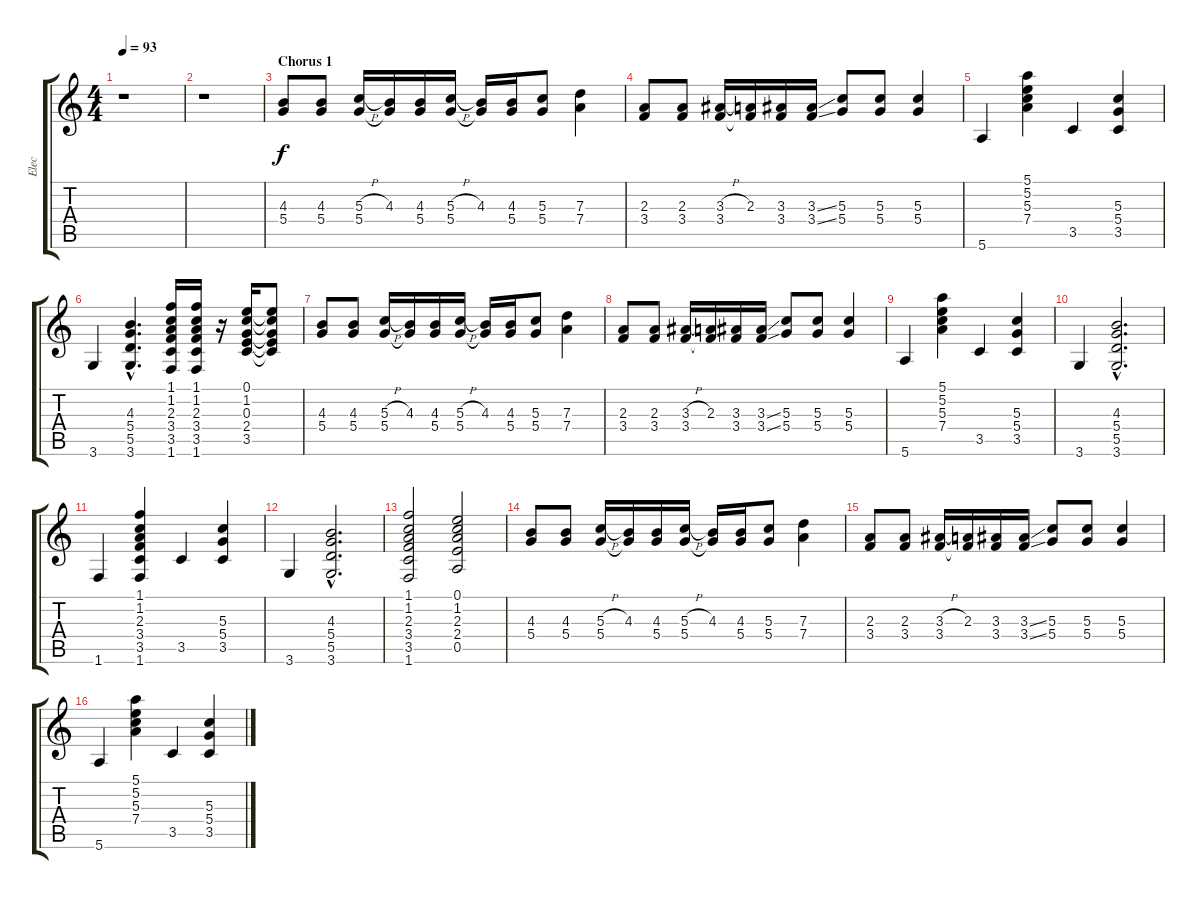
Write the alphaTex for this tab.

\track ("Elec" "Elec") {instrument overdrivenguitar}
\staff {score tabs}
\tuning (E4 B3 G3 D3 A2 E2) {hide}
\ts (4 4)
\tempo 93
\clef g2
\ks c
r.1{dy f} |
r.1 |
\section ("" "Chorus 1")
(4.3 5.4).8 (4.3 5.4).8 (5.3{h} 5.4).16 (4.3 5.4{t}).16 (4.3 5.4).16 (5.3{h} 5.4).16 (4.3 5.4{t}).16 (4.3 5.4).16 (5.3 5.4).8 (7.3 7.4).4 |
(2.3 3.4).8 (2.3 3.4).8 (3.3{h} 3.4).16 (2.3 3.4{t}).16 (3.3 3.4).16 (3.3{ss} 3.4{ss}).16 (5.3 5.4).8 (5.3 5.4).8 (5.3 5.4).4 |
5.6.4 (5.1 5.2 5.3 7.4).4 3.5.4 (5.3 5.4 3.5).4 |
3.6.4 (4.3{hac} 5.4{hac} 5.5{hac} 3.6{hac}).4{d} (1.1 1.2 2.3 3.4 3.5 1.6).16 (1.1 1.2 2.3 3.4 3.5 1.6).16 r.16 (0.1 1.2 0.3 2.4 3.5).16 (0.1{t} 1.2{t} 0.3{t} 2.4{t} 3.5{t}).8 |
(4.3 5.4).8 (4.3 5.4).8 (5.3{h} 5.4).16 (4.3 5.4{t}).16 (4.3 5.4).16 (5.3{h} 5.4).16 (4.3 5.4{t}).16 (4.3 5.4).16 (5.3 5.4).8 (7.3 7.4).4 |
(2.3 3.4).8 (2.3 3.4).8 (3.3{h} 3.4).16 (2.3 3.4{t}).16 (3.3 3.4).16 (3.3{ss} 3.4{ss}).16 (5.3 5.4).8 (5.3 5.4).8 (5.3 5.4).4 |
5.6.4 (5.1 5.2 5.3 7.4).4 3.5.4 (5.3 5.4 3.5).4 |
3.6.4 (4.3{hac} 5.4{hac} 5.5{hac} 3.6{hac}).2{d} |
1.6.4 (1.1 1.2 2.3 3.4 3.5 1.6).4 3.5.4 (5.3 5.4 3.5).4 |
3.6.4 (4.3{hac} 5.4{hac} 5.5{hac} 3.6{hac}).2{d} |
(1.1 1.2 2.3 3.4 3.5 1.6).2 (0.1 1.2 2.3 2.4 0.5).2 |
(4.3 5.4).8 (4.3 5.4).8 (5.3{h} 5.4).16 (4.3 5.4{t}).16 (4.3 5.4).16 (5.3{h} 5.4).16 (4.3 5.4{t}).16 (4.3 5.4).16 (5.3 5.4).8 (7.3 7.4).4 |
(2.3 3.4).8 (2.3 3.4).8 (3.3{h} 3.4).16 (2.3 3.4{t}).16 (3.3 3.4).16 (3.3{ss} 3.4{ss}).16 (5.3 5.4).8 (5.3 5.4).8 (5.3 5.4).4 |
5.6.4 (5.1 5.2 5.3 7.4).4 3.5.4 (5.3 5.4 3.5).4
